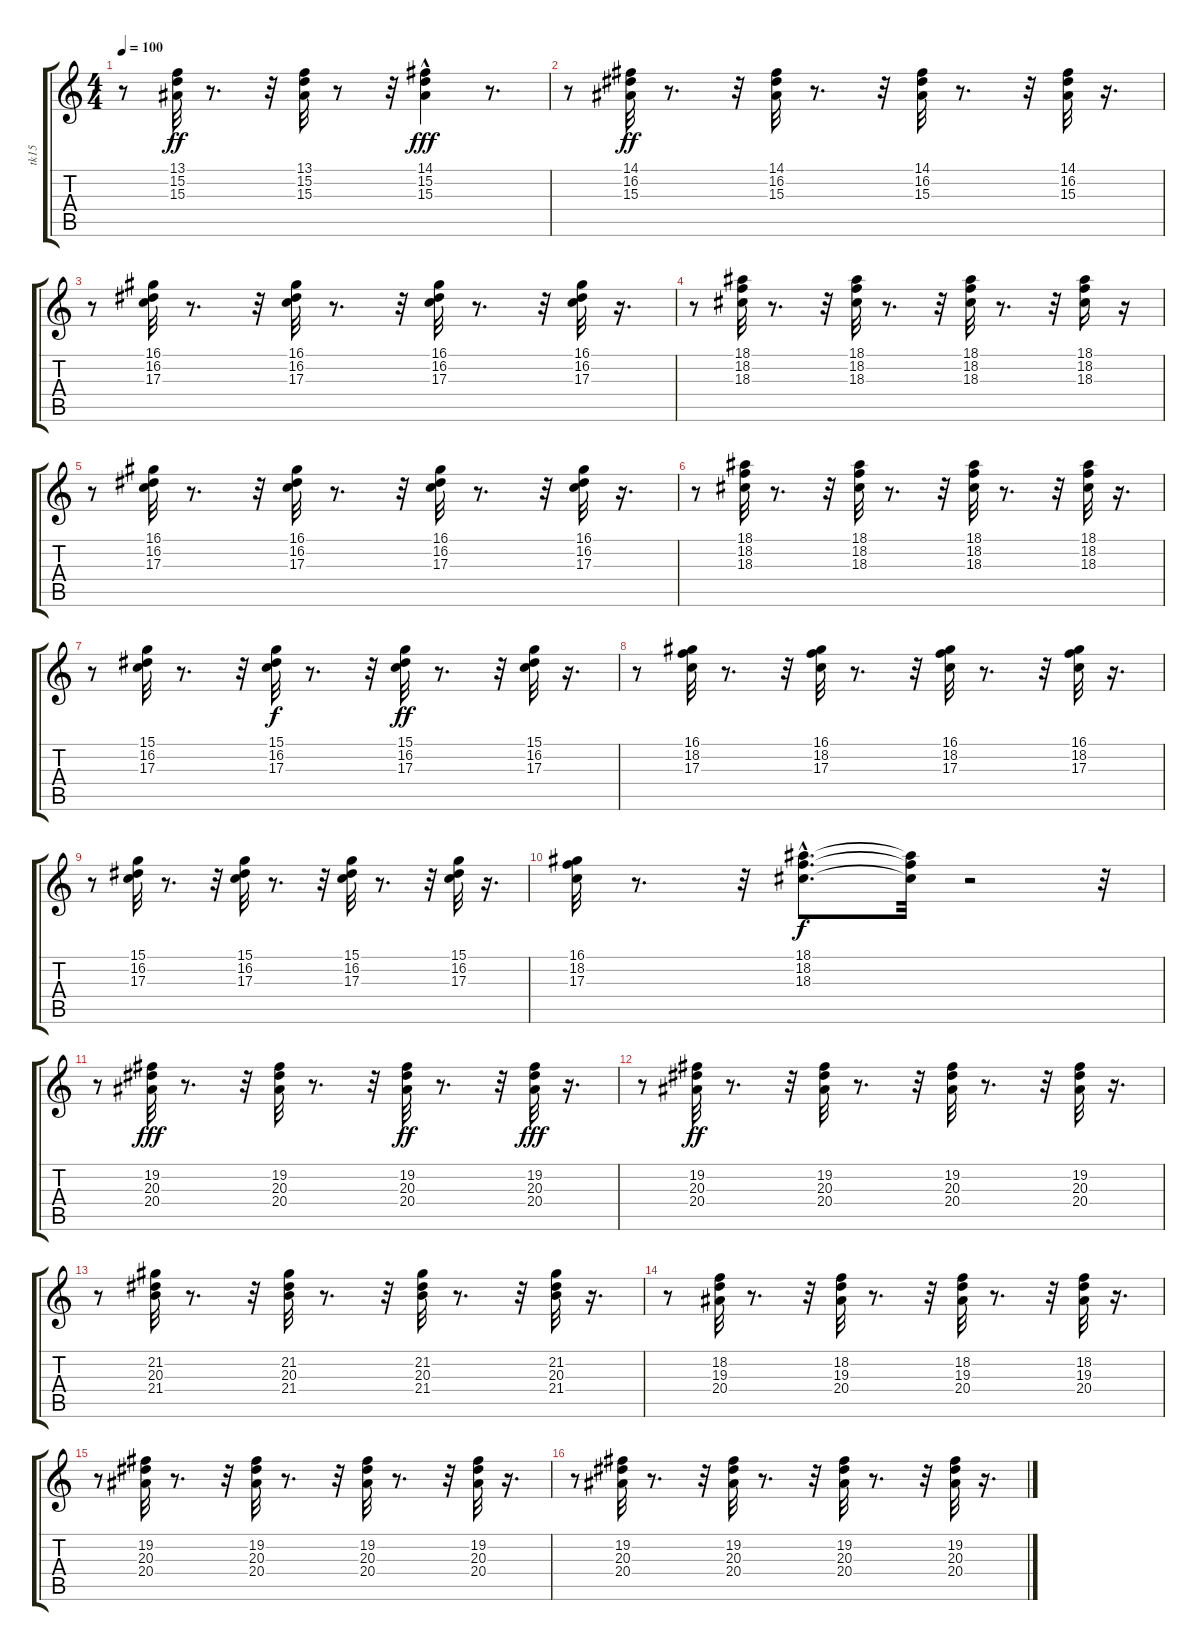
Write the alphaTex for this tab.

\track ("tk15" "tk15") {instrument percussiveorgan}
\staff {score tabs}
\tuning (E4 B3 G3 D3 A2 E2) {hide}
\ts (4 4)
\tempo 100
\clef g2
\ks c
r.8{dy ff} (13.1 15.2 15.3).32 r.8{d} r.32 (13.1 15.2 15.3).32 r.8 r.32 (14.1{hac} 15.2 15.3).4{dy fff} r.8{d} |
r.8 (14.1 16.2 15.3).32{dy ff} r.8{d} r.32 (14.1 16.2 15.3).32 r.8{d} r.32 (14.1 16.2 15.3).32 r.8{d} r.32 (14.1 16.2 15.3).32 r.16{d} |
r.8 (16.1 16.2 17.3).32 r.8{d} r.32 (16.1 16.2 17.3).32 r.8{d} r.32 (16.1 16.2 17.3).32 r.8{d} r.32 (16.1 16.2 17.3).32 r.16{d} |
r.8 (18.1 18.2 18.3).32 r.8{d} r.32 (18.1 18.2 18.3).32 r.8{d} r.32 (18.1 18.2 18.3).32 r.8{d} r.32 (18.1 18.2 18.3).16 r.16 |
r.8 (16.1 16.2 17.3).32 r.8{d} r.32 (16.1 16.2 17.3).32 r.8{d} r.32 (16.1 16.2 17.3).32 r.8{d} r.32 (16.1 16.2 17.3).32 r.16{d} |
r.8 (18.1 18.2 18.3).32 r.8{d} r.32 (18.1 18.2 18.3).32 r.8{d} r.32 (18.1 18.2 18.3).32 r.8{d} r.32 (18.1 18.2 18.3).32 r.16{d} |
r.8 (15.1 16.2 17.3).32 r.8{d} r.32 (15.1 16.2 17.3).32{dy f} r.8{d} r.32 (15.1 16.2 17.3).32{dy ff} r.8{d} r.32 (15.1 16.2 17.3).32 r.16{d} |
r.8 (16.1 18.2 17.3).32 r.8{d} r.32 (16.1 18.2 17.3).32 r.8{d} r.32 (16.1 18.2 17.3).32 r.8{d} r.32 (16.1 18.2 17.3).32 r.16{d} |
r.8 (15.1 16.2 17.3).32 r.8{d} r.32 (15.1 16.2 17.3).32 r.8{d} r.32 (15.1 16.2 17.3).32 r.8{d} r.32 (15.1 16.2 17.3).32 r.16{d} |
(16.1 18.2 17.3).32 r.8{d} r.32 (18.1{hac} 18.2{hac} 18.3{hac}).8{d dy f} (18.1{t} 18.2{t} 18.3{t}).32 r.2 r.32 |
r.8 (19.2 20.3 20.4).32{dy fff} r.8{d} r.32 (19.2 20.3 20.4).32 r.8{d} r.32 (19.2 20.3 20.4).32{dy ff} r.8{d} r.32 (19.2 20.3 20.4).32{dy fff} r.16{d} |
r.8 (19.2 20.3 20.4).32{dy ff} r.8{d} r.32 (19.2 20.3 20.4).32 r.8{d} r.32 (19.2 20.3 20.4).32 r.8{d} r.32 (19.2 20.3 20.4).32 r.16{d} |
r.8 (21.2 20.3 21.4).32 r.8{d} r.32 (21.2 20.3 21.4).32 r.8{d} r.32 (21.2 20.3 21.4).32 r.8{d} r.32 (21.2 20.3 21.4).32 r.16{d} |
r.8 (18.2 19.3 20.4).32 r.8{d} r.32 (18.2 19.3 20.4).32 r.8{d} r.32 (18.2 19.3 20.4).32 r.8{d} r.32 (18.2 19.3 20.4).32 r.16{d} |
r.8 (19.2 20.3 20.4).32 r.8{d} r.32 (19.2 20.3 20.4).32 r.8{d} r.32 (19.2 20.3 20.4).32 r.8{d} r.32 (19.2 20.3 20.4).32 r.16{d} |
r.8 (19.2 20.3 20.4).32 r.8{d} r.32 (19.2 20.3 20.4).32 r.8{d} r.32 (19.2 20.3 20.4).32 r.8{d} r.32 (19.2 20.3 20.4).32 r.16{d}
